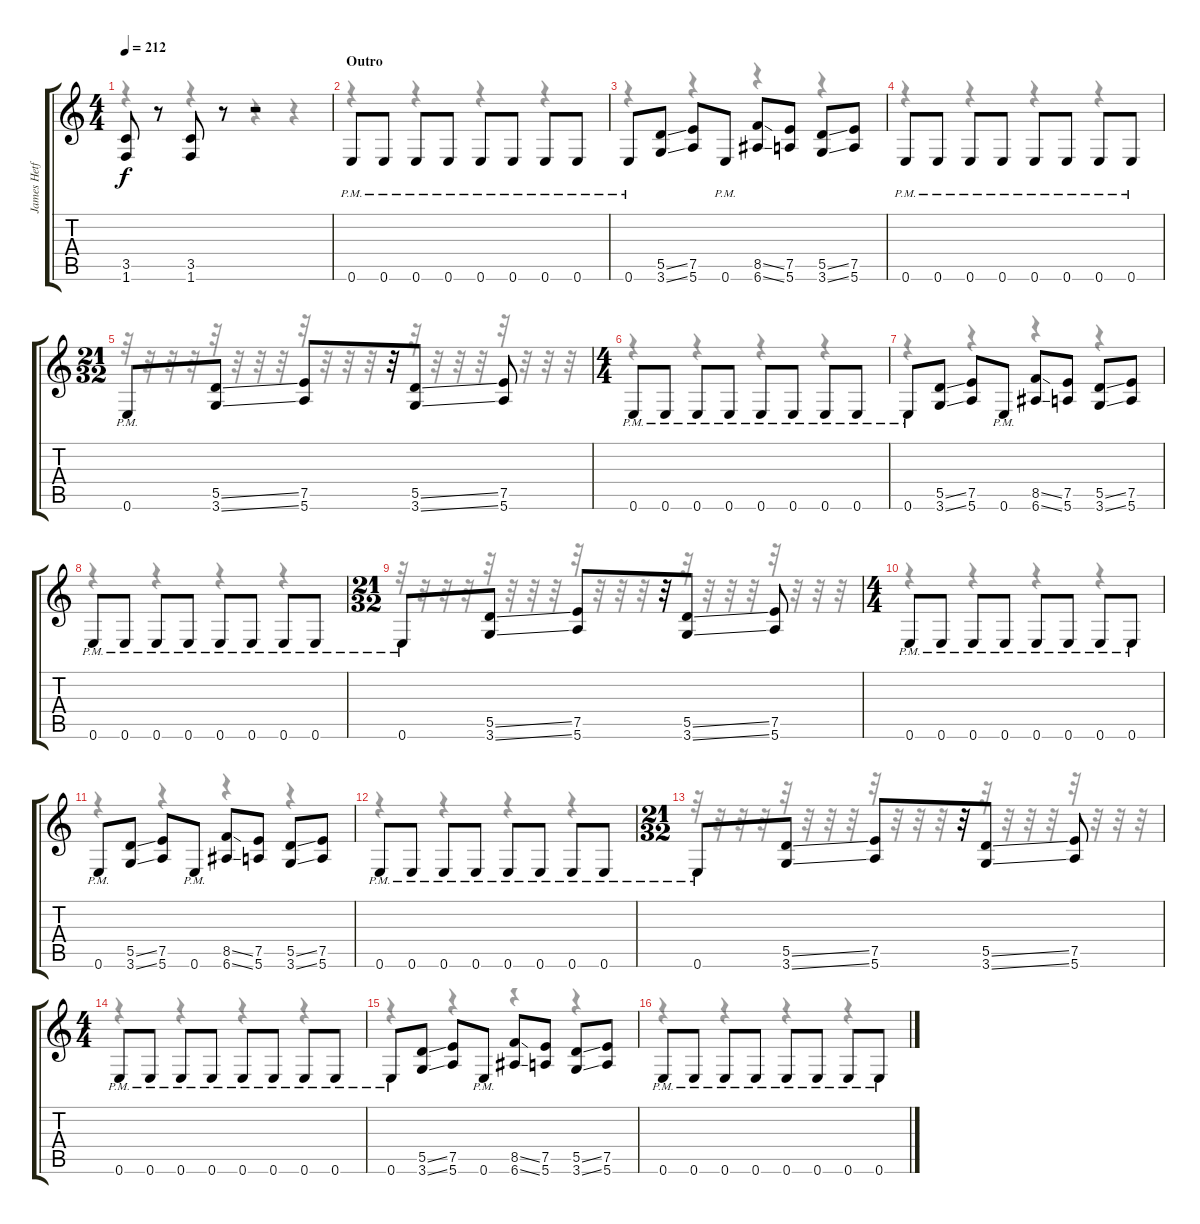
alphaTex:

\track ("James Hetfield" "James Hetf") {instrument distortionguitar}
\staff {score tabs}
\tuning (E4 B3 G3 D3 A2 E2) {hide}
\voice
\ts (4 4)
\tempo 212
\clef g2
\ks c
(3.5 1.6).8{dy f} r.8 (3.5 1.6).8 r.8 r.2 |
\section ("" "Outro")
0.6{pm}.8 0.6{pm}.8 0.6{pm}.8 0.6{pm}.8 0.6{pm}.8 0.6{pm}.8 0.6{pm}.8 0.6{pm}.8 |
0.6{pm}.8 (5.5{ss} 3.6{ss}).8 (7.5 5.6).8 0.6{pm}.8 (8.5{ss} 6.6{ss}).8 (7.5 5.6).8 (5.5{ss} 3.6{ss}).8 (7.5 5.6).8 |
0.6{pm}.8 0.6{pm}.8 0.6{pm}.8 0.6{pm}.8 0.6{pm}.8 0.6{pm}.8 0.6{pm}.8 0.6{pm}.8 |
\ts (21 32)
0.6{pm}.8 (5.5{ss} 3.6{ss}).8 (7.5 5.6).8 r.32 (5.5{ss} 3.6{ss}).8 (7.5 5.6).8 |
\ts (4 4)
0.6{pm}.8 0.6{pm}.8 0.6{pm}.8 0.6{pm}.8 0.6{pm}.8 0.6{pm}.8 0.6{pm}.8 0.6{pm}.8 |
0.6{pm}.8 (5.5{ss} 3.6{ss}).8 (7.5 5.6).8 0.6{pm}.8 (8.5{ss} 6.6{ss}).8 (7.5 5.6).8 (5.5{ss} 3.6{ss}).8 (7.5 5.6).8 |
0.6{pm}.8 0.6{pm}.8 0.6{pm}.8 0.6{pm}.8 0.6{pm}.8 0.6{pm}.8 0.6{pm}.8 0.6{pm}.8 |
\ts (21 32)
0.6{pm}.8 (5.5{ss} 3.6{ss}).8 (7.5 5.6).8 r.32 (5.5{ss} 3.6{ss}).8 (7.5 5.6).8 |
\ts (4 4)
0.6{pm}.8 0.6{pm}.8 0.6{pm}.8 0.6{pm}.8 0.6{pm}.8 0.6{pm}.8 0.6{pm}.8 0.6{pm}.8 |
0.6{pm}.8 (5.5{ss} 3.6{ss}).8 (7.5 5.6).8 0.6{pm}.8 (8.5{ss} 6.6{ss}).8 (7.5 5.6).8 (5.5{ss} 3.6{ss}).8 (7.5 5.6).8 |
0.6{pm}.8 0.6{pm}.8 0.6{pm}.8 0.6{pm}.8 0.6{pm}.8 0.6{pm}.8 0.6{pm}.8 0.6{pm}.8 |
\ts (21 32)
0.6{pm}.8 (5.5{ss} 3.6{ss}).8 (7.5 5.6).8 r.32 (5.5{ss} 3.6{ss}).8 (7.5 5.6).8 |
\ts (4 4)
0.6{pm}.8 0.6{pm}.8 0.6{pm}.8 0.6{pm}.8 0.6{pm}.8 0.6{pm}.8 0.6{pm}.8 0.6{pm}.8 |
0.6{pm}.8 (5.5{ss} 3.6{ss}).8 (7.5 5.6).8 0.6{pm}.8 (8.5{ss} 6.6{ss}).8 (7.5 5.6).8 (5.5{ss} 3.6{ss}).8 (7.5 5.6).8 |
0.6{pm}.8 0.6{pm}.8 0.6{pm}.8 0.6{pm}.8 0.6{pm}.8 0.6{pm}.8 0.6{pm}.8 0.6{pm}.8
\voice
\clef g2
\ottava regular
\simile none
\ks c
r.4{dy f} r.4 r.4 r.4 |
r.4 r.4 r.4 r.4 |
r.4 r.4 r.4 r.4 |
r.4 r.4 r.4 r.4 |
r.32 r.32 r.32 r.32 r.32 r.32 r.32 r.32 r.32 r.32 r.32 r.32 r.32 r.32 r.32 r.32 r.32 r.32 r.32 r.32 r.32 |
r.4 r.4 r.4 r.4 |
r.4 r.4 r.4 r.4 |
r.4 r.4 r.4 r.4 |
r.32 r.32 r.32 r.32 r.32 r.32 r.32 r.32 r.32 r.32 r.32 r.32 r.32 r.32 r.32 r.32 r.32 r.32 r.32 r.32 r.32 |
r.4 r.4 r.4 r.4 |
r.4 r.4 r.4 r.4 |
r.4 r.4 r.4 r.4 |
r.32 r.32 r.32 r.32 r.32 r.32 r.32 r.32 r.32 r.32 r.32 r.32 r.32 r.32 r.32 r.32 r.32 r.32 r.32 r.32 r.32 |
r.4 r.4 r.4 r.4 |
r.4 r.4 r.4 r.4 |
r.4 r.4 r.4 r.4
